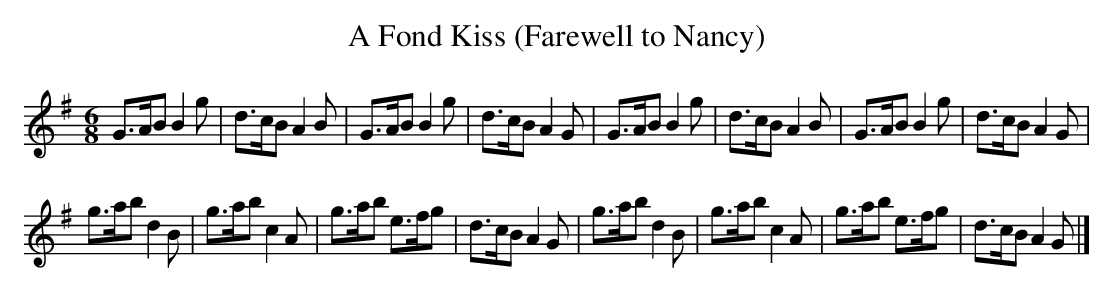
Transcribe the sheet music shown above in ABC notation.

X:1
T:A Fond Kiss (Farewell to Nancy)
M:6/8
L:1/8
K:G
G>AB B2g | d>cB A2B | G>AB B2g  | d>cB A2G |\
G>AB B2g | d>cB A2B | G>AB B2g  | d>cB A2G |
g>ab d2B | g>ab c2A | g>ab e>fg | d>cB A2G |\
g>ab d2B | g>ab c2A | g>ab e>fg | d>cB A2G |]
